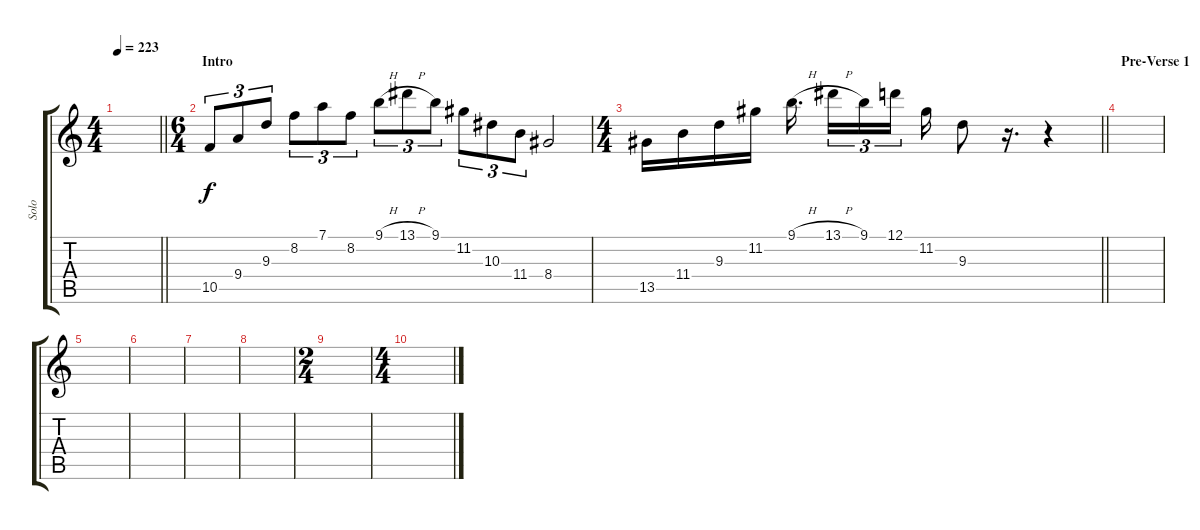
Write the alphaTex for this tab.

\track ("Solo" "Solo") {instrument distortionguitar}
\staff {score tabs}
\tuning (D4 A3 F3 C3 G2 D2) {hide}
\ts (4 4)
\tempo 223
\clef g2
\barLineRight lightlight
\ks c
|
\ts (6 4)
\section ("" "Intro")
10.5.8{tu (3 2)} 9.4.8{tu (3 2)} 9.3.8{tu (3 2)} 8.2.8{tu (3 2)} 7.1.8{tu (3 2)} 8.2.8{tu (3 2)} 9.1{h}.8{tu (3 2)} 13.1{h}.8{tu (3 2)} 9.1.8{tu (3 2)} 11.2.8{tu (3 2)} 10.3.8{tu (3 2)} 11.4.8{tu (3 2)} 8.4.2 |
\ts (4 4)
\barLineRight lightlight
13.5.16 11.4.16 9.3.16 11.2.16 9.1{h}.16{d beam splitsecondary} 13.1{h}.16{tu (3 2)} 9.1.16{tu (3 2)} 12.1.16{tu (3 2) beam splitsecondary} 11.2.16 9.3.8 r.16{d} r.4 |
\section ("" "Pre-Verse 1")
|
|
|
|
|
\ts (2 4)
|
\ts (4 4)
